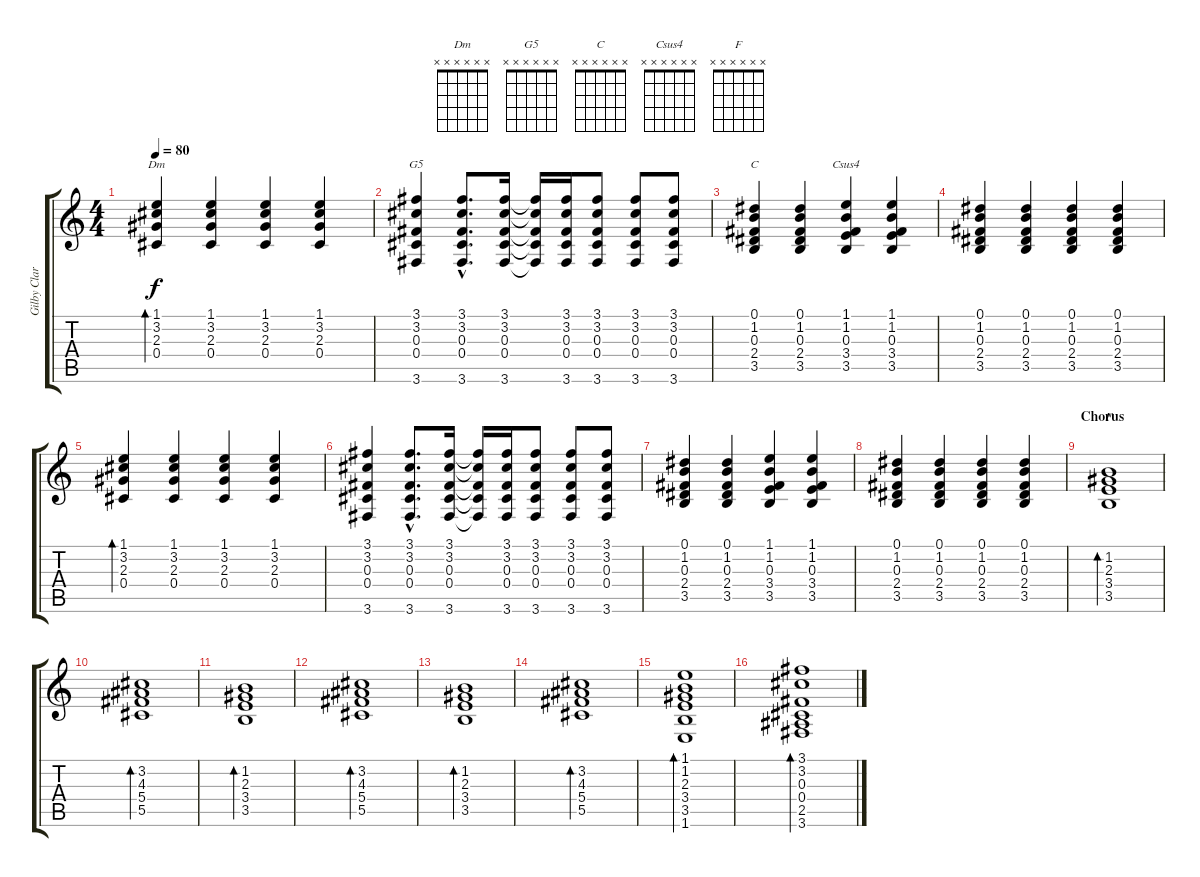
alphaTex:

\track ("Gilby Clarke" "Gilby Clar") {instrument electricguitarjazz}
\staff {score tabs}
\tuning (Eb4 Bb3 Gb3 Db3 Ab2 Eb2) {hide}
\chord ("Dm" x x x x x x)
\chord ("G5" x x x x x x)
\chord ("C" x x x x x x)
\chord ("Csus4" x x x x x x)
\chord ("F" x x x x x x)
\ts (4 4)
\tempo 80
\clef g2
\ks c
(1.1 3.2 2.3 0.4).4{bd 120 ch "Dm" dy f} (1.1 3.2 2.3 0.4).4 (1.1 3.2 2.3 0.4).4 (1.1 3.2 2.3 0.4).4 |
(3.1 3.2 0.3 0.4 3.6).4{ch "G5"} (3.1{hac} 3.2{hac} 0.3{hac} 0.4{hac} 3.6{hac}).8{d} (3.1 3.2 0.3 0.4 3.6).16 (3.1{t} 3.2{t} 0.3{t} 0.4{t} 3.6{t}).16 (3.1 3.2 0.3 0.4 3.6).16 (3.1 3.2 0.3 0.4 3.6).8 (3.1 3.2 0.3 0.4 3.6).8 (3.1 3.2 0.3 0.4 3.6).8 |
(0.1 1.2 0.3 2.4 3.5).4{ch "C"} (0.1 1.2 0.3 2.4 3.5).4 (1.1 1.2 0.3 3.4 3.5).4{ch "Csus4"} (1.1 1.2 0.3 3.4 3.5).4 |
(0.1 1.2 0.3 2.4 3.5).4 (0.1 1.2 0.3 2.4 3.5).4 (0.1 1.2 0.3 2.4 3.5).4 (0.1 1.2 0.3 2.4 3.5).4 |
(1.1 3.2 2.3 0.4).4{bd 120} (1.1 3.2 2.3 0.4).4 (1.1 3.2 2.3 0.4).4 (1.1 3.2 2.3 0.4).4 |
(3.1 3.2 0.3 0.4 3.6).4 (3.1{hac} 3.2{hac} 0.3{hac} 0.4{hac} 3.6{hac}).8{d} (3.1 3.2 0.3 0.4 3.6).16 (3.1{t} 3.2{t} 0.3{t} 0.4{t} 3.6{t}).16 (3.1 3.2 0.3 0.4 3.6).16 (3.1 3.2 0.3 0.4 3.6).8 (3.1 3.2 0.3 0.4 3.6).8 (3.1 3.2 0.3 0.4 3.6).8 |
(0.1 1.2 0.3 2.4 3.5).4 (0.1 1.2 0.3 2.4 3.5).4 (1.1 1.2 0.3 3.4 3.5).4 (1.1 1.2 0.3 3.4 3.5).4 |
(0.1 1.2 0.3 2.4 3.5).4 (0.1 1.2 0.3 2.4 3.5).4 (0.1 1.2 0.3 2.4 3.5).4 (0.1 1.2 0.3 2.4 3.5).4 |
\section ("" "Chorus")
(1.2 2.3 3.4 3.5).1{bd 120 ch "F"} |
(3.2 4.3 5.4 5.5).1{bd 120} |
(1.2 2.3 3.4 3.5).1{bd 120} |
(3.2 4.3 5.4 5.5).1{bd 120} |
(1.2 2.3 3.4 3.5).1{bd 120} |
(3.2 4.3 5.4 5.5).1{bd 120} |
(1.1 1.2 2.3 3.4 3.5 1.6).1{bd 120} |
(3.1 3.2 0.3 0.4 2.5 3.6).1{bd 120}
